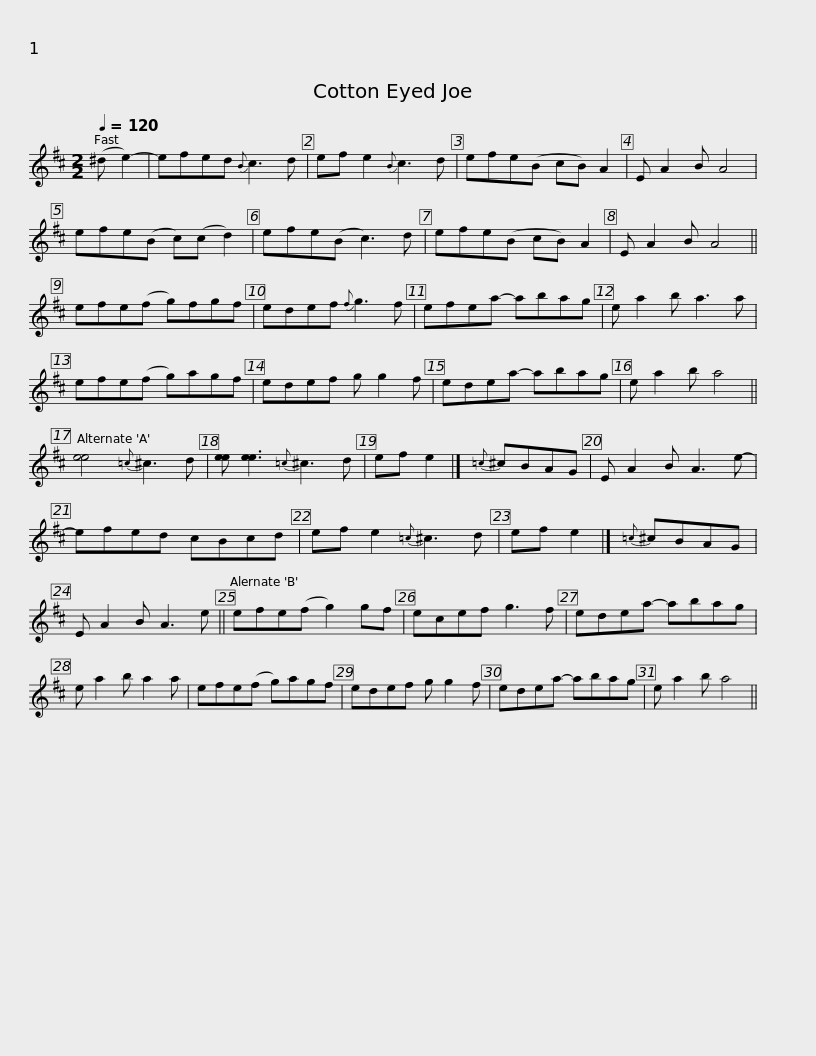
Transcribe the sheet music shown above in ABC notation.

X:1
L:1/8
Q:1/4=120
M:2/2
I:linebreak $
K:D
V:1 treble
V:1
 (^d e2-) | efed{B} c3 d | ef e2{B} c3 d | efe(B cB) A2 | E A2 B A4 | %5
 efe(B c)(c d2) | efe(B c3) d |$ efe(B cB) A2 | E A2 B A4 || efe(f g)fgf | %10
 edef{f} g3 f | efea- abag | e a2 b a3 a |$ efe(f g)agf | edef g g2 f | %15
 edea- abag | e a2 b a4 || [ee]4{=c} ^c3 d | [ee] [ee]3{=c} ^c3 d |$ ef e2 |] %20
{=c} ^cBAG | E A2 B A3 e- | efed cBcd | ef e2{=c} ^c3 d | ef e2 |] %25
{=c} ^cBAG |$ E A2 B A3 e || efe(f g2) gf | ecef g3 f | edea- abag | %30
 e a2 b a2 a | efe(f g)agf |$ edef g g2 f | edea- abag | e a2 b a4 || %35
